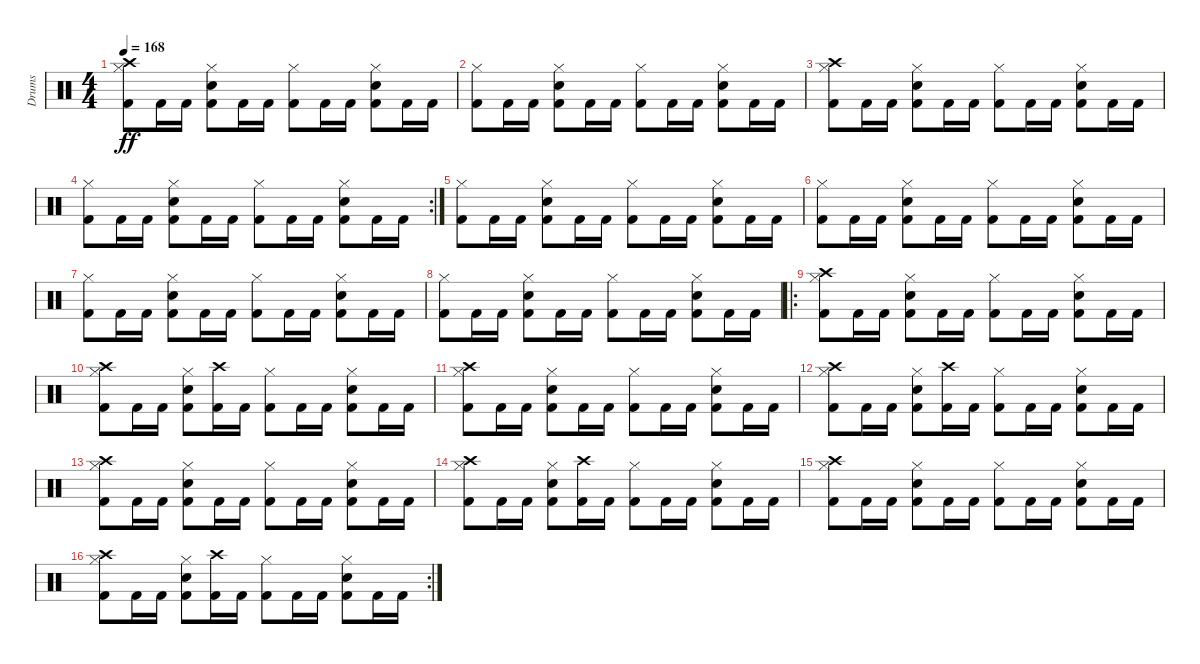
\track ("Drums" "Drums") {instrument percussion}
\staff {score}
\articulation defaults
\ts (4 4)
\tempo 168
\clef neutral
\ks c
("Crash high (hit)" "Hi-Hat (closed)" "Kick (hit) 2").8{dy ff} "Kick (hit) 2".16 "Kick (hit) 2".16 ("Hi-Hat (closed)" "Snare (hit) 2" "Kick (hit) 2").8 "Kick (hit) 2".16 "Kick (hit) 2".16 ("Hi-Hat (closed)" "Kick (hit) 2").8 "Kick (hit) 2".16 "Kick (hit) 2".16 ("Hi-Hat (closed)" "Snare (hit) 2" "Kick (hit) 2").8 "Kick (hit) 2".16 "Kick (hit) 2".16 |
("Hi-Hat (closed)" "Kick (hit) 2").8 "Kick (hit) 2".16 "Kick (hit) 2".16 ("Hi-Hat (closed)" "Snare (hit) 2" "Kick (hit) 2").8 "Kick (hit) 2".16 "Kick (hit) 2".16 ("Hi-Hat (closed)" "Kick (hit) 2").8 "Kick (hit) 2".16 "Kick (hit) 2".16 ("Hi-Hat (closed)" "Snare (hit) 2" "Kick (hit) 2").8 "Kick (hit) 2".16 "Kick (hit) 2".16 |
("Crash high (hit)" "Hi-Hat (closed)" "Kick (hit) 2").8 "Kick (hit) 2".16 "Kick (hit) 2".16 ("Hi-Hat (closed)" "Snare (hit) 2" "Kick (hit) 2").8 "Kick (hit) 2".16 "Kick (hit) 2".16 ("Hi-Hat (closed)" "Kick (hit) 2").8 "Kick (hit) 2".16 "Kick (hit) 2".16 ("Hi-Hat (closed)" "Snare (hit) 2" "Kick (hit) 2").8 "Kick (hit) 2".16 "Kick (hit) 2".16 |
\rc 2
("Hi-Hat (closed)" "Kick (hit) 2").8 "Kick (hit) 2".16 "Kick (hit) 2".16 ("Hi-Hat (closed)" "Snare (hit) 2" "Kick (hit) 2").8 "Kick (hit) 2".16 "Kick (hit) 2".16 ("Hi-Hat (closed)" "Kick (hit) 2").8 "Kick (hit) 2".16 "Kick (hit) 2".16 ("Hi-Hat (closed)" "Snare (hit) 2" "Kick (hit) 2").8 "Kick (hit) 2".16 "Kick (hit) 2".16 |
("Hi-Hat (closed)" "Kick (hit) 2").8 "Kick (hit) 2".16 "Kick (hit) 2".16 ("Hi-Hat (closed)" "Snare (hit) 2" "Kick (hit) 2").8 "Kick (hit) 2".16 "Kick (hit) 2".16 ("Hi-Hat (closed)" "Kick (hit) 2").8 "Kick (hit) 2".16 "Kick (hit) 2".16 ("Hi-Hat (closed)" "Snare (hit) 2" "Kick (hit) 2").8 "Kick (hit) 2".16 "Kick (hit) 2".16 |
("Hi-Hat (closed)" "Kick (hit) 2").8 "Kick (hit) 2".16 "Kick (hit) 2".16 ("Hi-Hat (closed)" "Snare (hit) 2" "Kick (hit) 2").8 "Kick (hit) 2".16 "Kick (hit) 2".16 ("Hi-Hat (closed)" "Kick (hit) 2").8 "Kick (hit) 2".16 "Kick (hit) 2".16 ("Hi-Hat (closed)" "Snare (hit) 2" "Kick (hit) 2").8 "Kick (hit) 2".16 "Kick (hit) 2".16 |
("Hi-Hat (closed)" "Kick (hit) 2").8 "Kick (hit) 2".16 "Kick (hit) 2".16 ("Hi-Hat (closed)" "Snare (hit) 2" "Kick (hit) 2").8 "Kick (hit) 2".16 "Kick (hit) 2".16 ("Hi-Hat (closed)" "Kick (hit) 2").8 "Kick (hit) 2".16 "Kick (hit) 2".16 ("Hi-Hat (closed)" "Snare (hit) 2" "Kick (hit) 2").8 "Kick (hit) 2".16 "Kick (hit) 2".16 |
("Hi-Hat (closed)" "Kick (hit) 2").8 "Kick (hit) 2".16 "Kick (hit) 2".16 ("Hi-Hat (closed)" "Snare (hit) 2" "Kick (hit) 2").8 "Kick (hit) 2".16 "Kick (hit) 2".16 ("Hi-Hat (closed)" "Kick (hit) 2").8 "Kick (hit) 2".16 "Kick (hit) 2".16 ("Hi-Hat (closed)" "Snare (hit) 2" "Kick (hit) 2").8 "Kick (hit) 2".16 "Kick (hit) 2".16 |
\ro
("Crash high (hit)" "Hi-Hat (closed)" "Kick (hit) 2").8 "Kick (hit) 2".16 "Kick (hit) 2".16 ("Hi-Hat (closed)" "Snare (hit) 2" "Kick (hit) 2").8 "Kick (hit) 2".16 "Kick (hit) 2".16 ("Hi-Hat (closed)" "Kick (hit) 2").8 "Kick (hit) 2".16 "Kick (hit) 2".16 ("Hi-Hat (closed)" "Snare (hit) 2" "Kick (hit) 2").8 "Kick (hit) 2".16 "Kick (hit) 2".16 |
("Crash high (hit)" "Hi-Hat (closed)" "Kick (hit) 2").8 "Kick (hit) 2".16 "Kick (hit) 2".16 ("Hi-Hat (closed)" "Snare (hit) 2" "Kick (hit) 2").8 ("Crash high (hit)" "Kick (hit) 2").16 "Kick (hit) 2".16 ("Hi-Hat (closed)" "Kick (hit) 2").8 "Kick (hit) 2".16 "Kick (hit) 2".16 ("Hi-Hat (closed)" "Snare (hit) 2" "Kick (hit) 2").8 "Kick (hit) 2".16 "Kick (hit) 2".16 |
("Crash high (hit)" "Hi-Hat (closed)" "Kick (hit) 2").8 "Kick (hit) 2".16 "Kick (hit) 2".16 ("Hi-Hat (closed)" "Snare (hit) 2" "Kick (hit) 2").8 "Kick (hit) 2".16 "Kick (hit) 2".16 ("Hi-Hat (closed)" "Kick (hit) 2").8 "Kick (hit) 2".16 "Kick (hit) 2".16 ("Hi-Hat (closed)" "Snare (hit) 2" "Kick (hit) 2").8 "Kick (hit) 2".16 "Kick (hit) 2".16 |
("Crash high (hit)" "Hi-Hat (closed)" "Kick (hit) 2").8 "Kick (hit) 2".16 "Kick (hit) 2".16 ("Hi-Hat (closed)" "Snare (hit) 2" "Kick (hit) 2").8 ("Crash high (hit)" "Kick (hit) 2").16 "Kick (hit) 2".16 ("Hi-Hat (closed)" "Kick (hit) 2").8 "Kick (hit) 2".16 "Kick (hit) 2".16 ("Hi-Hat (closed)" "Snare (hit) 2" "Kick (hit) 2").8 "Kick (hit) 2".16 "Kick (hit) 2".16 |
("Crash high (hit)" "Hi-Hat (closed)" "Kick (hit) 2").8 "Kick (hit) 2".16 "Kick (hit) 2".16 ("Hi-Hat (closed)" "Snare (hit) 2" "Kick (hit) 2").8 "Kick (hit) 2".16 "Kick (hit) 2".16 ("Hi-Hat (closed)" "Kick (hit) 2").8 "Kick (hit) 2".16 "Kick (hit) 2".16 ("Hi-Hat (closed)" "Snare (hit) 2" "Kick (hit) 2").8 "Kick (hit) 2".16 "Kick (hit) 2".16 |
("Crash high (hit)" "Hi-Hat (closed)" "Kick (hit) 2").8 "Kick (hit) 2".16 "Kick (hit) 2".16 ("Hi-Hat (closed)" "Snare (hit) 2" "Kick (hit) 2").8 ("Crash high (hit)" "Kick (hit) 2").16 "Kick (hit) 2".16 ("Hi-Hat (closed)" "Kick (hit) 2").8 "Kick (hit) 2".16 "Kick (hit) 2".16 ("Hi-Hat (closed)" "Snare (hit) 2" "Kick (hit) 2").8 "Kick (hit) 2".16 "Kick (hit) 2".16 |
("Crash high (hit)" "Hi-Hat (closed)" "Kick (hit) 2").8 "Kick (hit) 2".16 "Kick (hit) 2".16 ("Hi-Hat (closed)" "Snare (hit) 2" "Kick (hit) 2").8 "Kick (hit) 2".16 "Kick (hit) 2".16 ("Hi-Hat (closed)" "Kick (hit) 2").8 "Kick (hit) 2".16 "Kick (hit) 2".16 ("Hi-Hat (closed)" "Snare (hit) 2" "Kick (hit) 2").8 "Kick (hit) 2".16 "Kick (hit) 2".16 |
\rc 2
("Crash high (hit)" "Hi-Hat (closed)" "Kick (hit) 2").8 "Kick (hit) 2".16 "Kick (hit) 2".16 ("Hi-Hat (closed)" "Snare (hit) 2" "Kick (hit) 2").8 ("Crash high (hit)" "Kick (hit) 2").16 "Kick (hit) 2".16 ("Hi-Hat (closed)" "Kick (hit) 2").8 "Kick (hit) 2".16 "Kick (hit) 2".16 ("Hi-Hat (closed)" "Snare (hit) 2" "Kick (hit) 2").8 "Kick (hit) 2".16 "Kick (hit) 2".16
